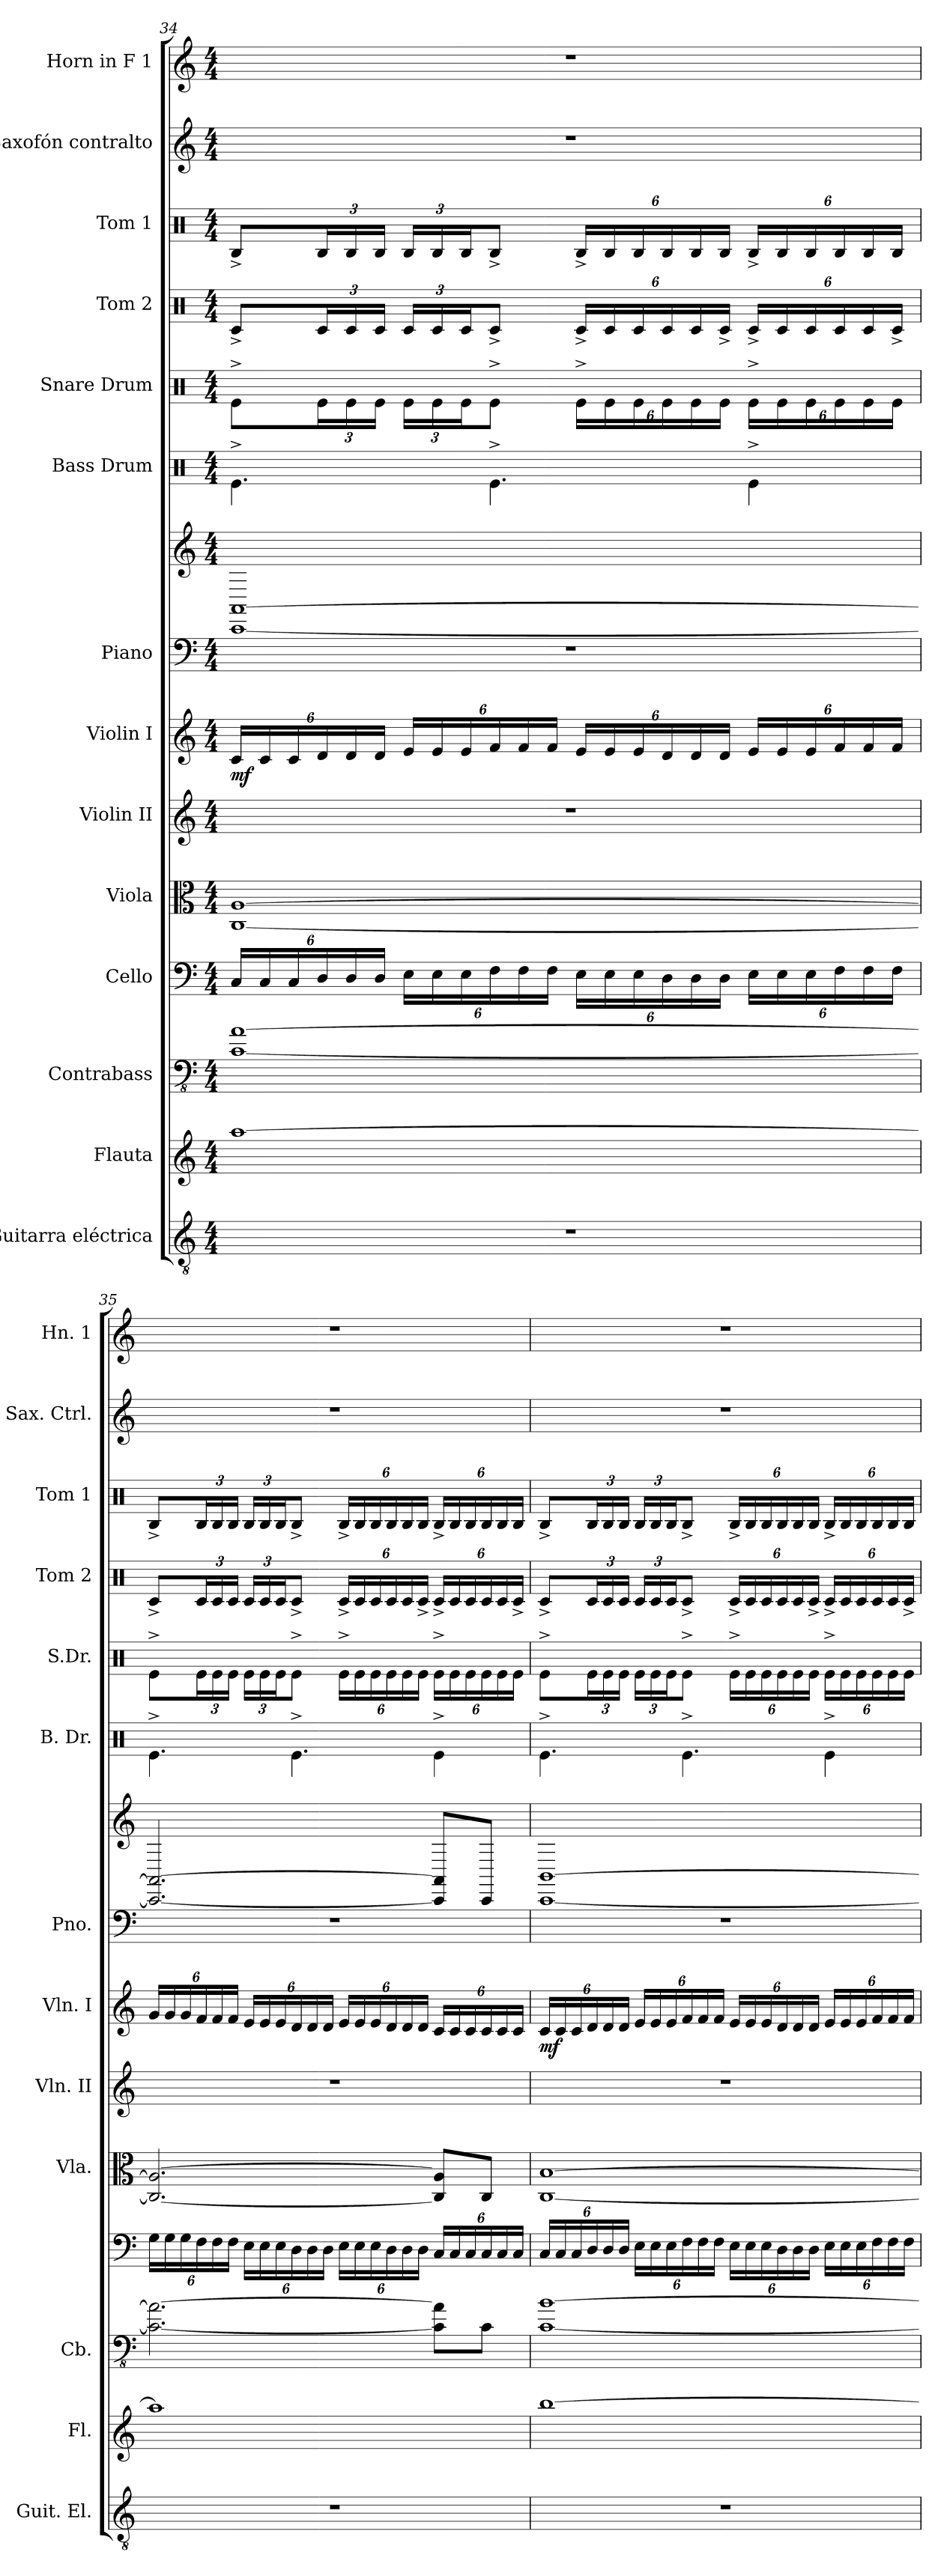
**kern	**kern	**kern	**kern	**kern	**kern	**kern	**dynam	**kern	**kern	**kern	**kern	**kern	**kern	**kern	**kern
*part14	*part13	*part12	*part11	*part10	*part9	*part8	*part8	*part7	*part7	*part6	*part5	*part4	*part3	*part2	*part1
*staff15	*staff14	*staff13	*staff12	*staff11	*staff10	*staff9	*staff9	*staff8	*staff7	*staff6	*staff5	*staff4	*staff3	*staff2	*staff1
*I"Guitarra eléctrica	*I"Flauta	*I"Contrabass	*I"Cello	*I"Viola	*I"Violin II	*I"Violin I	*	*I"Piano	*	*I"Bass Drum	*I"Snare Drum	*I"Tom 2	*I"Tom 1	*I"Saxofón contralto	*I"Horn in F 1
*I'Guit. El.	*I'Fl.	*I'Cb.	*	*I'Vla.	*I'Vln. II	*I'Vln. I	*	*I'Pno.	*	*I'B. Dr.	*I'S.Dr.	*I'Tom 2	*I'Tom 1	*I'Sax. Ctrl.	*I'Hn. 1
!!LO:PB:g=z
*clefGv2	*clefG2	*clefFv4	*clefF4	*clefC3	*clefG2	*clefG2	*	*clefF4	*clefG2	*clefX	*clefX	*clefX	*clefX	*clefG2	*clefG2
*	*	*ITrd7c12	*	*	*	*	*	*	*	*	*	*	*	*ITrd5c9	*ITrd4c7
*k[]	*k[]	*k[]	*k[]	*k[]	*k[]	*k[]	*	*k[]	*k[]	*k[]	*k[]	*k[]	*k[]	*k[b-e-a-]	*k[b-]
*M4/4	*M4/4	*M4/4	*M4/4	*M4/4	*M4/4	*M4/4	*	*M4/4	*M4/4	*M4/4	*M4/4	*M4/4	*M4/4	*M4/4	*M4/4
*	*	*	*Xbrackettup	*	*	*Xbrackettup	*	*	*	*	*	*	*	*	*
=34	=34	=34	=34	=34	=34	=34	=34	=34	=34	=34	=34	=34	=34	=34	=34
!	!	!	!	!	!	!	!LO:DY:b	!	!	!	!	!	!	!	!
1r	[1aa	[1CC [1AA	24C/LL	[1C [1A	1r	24c/LL	mf	1r	[1CC [1AA	4.Re^\	8Re^\L	8Rc^/L	8RB^/L	1r	1r
.	.	.	24C/	.	.	24c/	.	.	.	.	.	.	.	.	.
.	.	.	24C/	.	.	24c/	.	.	.	.	.	.	.	.	.
*	*	*	*	*	*	*	*	*	*	*	*Xbrackettup	*Xbrackettup	*Xbrackettup	*	*
.	.	.	24D/	.	.	24d/	.	.	.	.	24Re\L	24Rc/L	24RB/L	.	.
.	.	.	24D/	.	.	24d/	.	.	.	.	24Re\	24Rc/	24RB/	.	.
.	.	.	24D/JJ	.	.	24d/JJ	.	.	.	.	24Re\JJ	24Rc/JJ	24RB/JJ	.	.
.	.	.	24E\LL	.	.	24e/LL	.	.	.	.	24Re\LL	24Rc/LL	24RB/LL	.	.
.	.	.	24E\	.	.	24e/	.	.	.	.	24Re\	24Rc/	24RB/	.	.
.	.	.	24E\	.	.	24e/	.	.	.	.	24Re\J	24Rc/J	24RB/J	.	.
.	.	.	24F\	.	.	24f/	.	.	.	4.Re^\	8Re^\J	8Rc^/J	8RB^/J	.	.
.	.	.	24F\	.	.	24f/	.	.	.	.	.	.	.	.	.
.	.	.	24F\JJ	.	.	24f/JJ	.	.	.	.	.	.	.	.	.
.	.	.	24E\LL	.	.	24e/LL	.	.	.	.	24Re^\LL	24Rc^/LL	24RB^/LL	.	.
.	.	.	24E\	.	.	24e/	.	.	.	.	24Re\	24Rc/	24RB/	.	.
.	.	.	24E\	.	.	24e/	.	.	.	.	24Re\	24Rc/	24RB/	.	.
.	.	.	24D\	.	.	24d/	.	.	.	.	24Re\	24Rc/	24RB/	.	.
.	.	.	24D\	.	.	24d/	.	.	.	.	24Re\	24Rc/	24RB/	.	.
.	.	.	24D\JJ	.	.	24d/JJ	.	.	.	.	24Re\JJ	24Rc^/JJ	24RB/JJ	.	.
.	.	.	24E\LL	.	.	24e/LL	.	.	.	4Re^\	24Re^\LL	24Rc^/LL	24RB^/LL	.	.
.	.	.	24E\	.	.	24e/	.	.	.	.	24Re\	24Rc/	24RB/	.	.
.	.	.	24E\	.	.	24e/	.	.	.	.	24Re\	24Rc/	24RB/	.	.
.	.	.	24F\	.	.	24f/	.	.	.	.	24Re\	24Rc/	24RB/	.	.
.	.	.	24F\	.	.	24f/	.	.	.	.	24Re\	24Rc/	24RB/	.	.
.	.	.	24F\JJ	.	.	24f/JJ	.	.	.	.	24Re\JJ	24Rc^/JJ	24RB/JJ	.	.
!!LO:PB:g=z
=35	=35	=35	=35	=35	=35	=35	=35	=35	=35	=35	=35	=35	=35	=35	=35
1r	1aa]	2.CC\_ 2.AA\_	24G\LL	2.C/_ 2.A/_	1r	24g/LL	.	1r	2.CC/_ 2.AA/_	4.Re^\	8Re^\L	8Rc^/L	8RB^/L	1r	1r
.	.	.	24G\	.	.	24g/	.	.	.	.	.	.	.	.	.
.	.	.	24G\	.	.	24g/	.	.	.	.	.	.	.	.	.
.	.	.	24F\	.	.	24f/	.	.	.	.	24Re\L	24Rc/L	24RB/L	.	.
.	.	.	24F\	.	.	24f/	.	.	.	.	24Re\	24Rc/	24RB/	.	.
.	.	.	24F\JJ	.	.	24f/JJ	.	.	.	.	24Re\JJ	24Rc/JJ	24RB/JJ	.	.
.	.	.	24E\LL	.	.	24e/LL	.	.	.	.	24Re\LL	24Rc/LL	24RB/LL	.	.
.	.	.	24E\	.	.	24e/	.	.	.	.	24Re\	24Rc/	24RB/	.	.
.	.	.	24E\	.	.	24e/	.	.	.	.	24Re\J	24Rc/J	24RB/J	.	.
.	.	.	24D\	.	.	24d/	.	.	.	4.Re^\	8Re^\J	8Rc^/J	8RB^/J	.	.
.	.	.	24D\	.	.	24d/	.	.	.	.	.	.	.	.	.
.	.	.	24D\JJ	.	.	24d/JJ	.	.	.	.	.	.	.	.	.
.	.	.	24E\LL	.	.	24e/LL	.	.	.	.	24Re^\LL	24Rc^/LL	24RB^/LL	.	.
.	.	.	24E\	.	.	24e/	.	.	.	.	24Re\	24Rc/	24RB/	.	.
.	.	.	24E\	.	.	24e/	.	.	.	.	24Re\	24Rc/	24RB/	.	.
.	.	.	24D\	.	.	24d/	.	.	.	.	24Re\	24Rc/	24RB/	.	.
.	.	.	24D\	.	.	24d/	.	.	.	.	24Re\	24Rc/	24RB/	.	.
.	.	.	24D\JJ	.	.	24d/JJ	.	.	.	.	24Re\JJ	24Rc^/JJ	24RB/JJ	.	.
.	.	8CC\] 8AA\]L	24C/LL	8C/] 8A/]L	.	24c/LL	.	.	8CC/] 8AA/]L	4Re^\	24Re^\LL	24Rc^/LL	24RB^/LL	.	.
.	.	.	24C/	.	.	24c/	.	.	.	.	24Re\	24Rc/	24RB/	.	.
.	.	.	24C/	.	.	24c/	.	.	.	.	24Re\	24Rc/	24RB/	.	.
.	.	8CC\J	24C/	8C/J	.	24c/	.	.	8CC/J	.	24Re\	24Rc/	24RB/	.	.
.	.	.	24C/	.	.	24c/	.	.	.	.	24Re\	24Rc/	24RB/	.	.
.	.	.	24C/JJ	.	.	24c/JJ	.	.	.	.	24Re\JJ	24Rc^/JJ	24RB/JJ	.	.
=36	=36	=36	=36	=36	=36	=36	=36	=36	=36	=36	=36	=36	=36	=36	=36
!	!	!	!	!	!	!	!LO:DY:b	!	!	!	!	!	!	!	!
1r	[1bb	[1CC [1BB	24C/LL	[1C [1B	1r	24c/LL	mf	1r	[1CC [1BB	4.Re^\	8Re^\L	8Rc^/L	8RB^/L	1r	1r
.	.	.	24C/	.	.	24c/	.	.	.	.	.	.	.	.	.
.	.	.	24C/	.	.	24c/	.	.	.	.	.	.	.	.	.
.	.	.	24D/	.	.	24d/	.	.	.	.	24Re\L	24Rc/L	24RB/L	.	.
.	.	.	24D/	.	.	24d/	.	.	.	.	24Re\	24Rc/	24RB/	.	.
.	.	.	24D/JJ	.	.	24d/JJ	.	.	.	.	24Re\JJ	24Rc/JJ	24RB/JJ	.	.
.	.	.	24E\LL	.	.	24e/LL	.	.	.	.	24Re\LL	24Rc/LL	24RB/LL	.	.
.	.	.	24E\	.	.	24e/	.	.	.	.	24Re\	24Rc/	24RB/	.	.
.	.	.	24E\	.	.	24e/	.	.	.	.	24Re\J	24Rc/J	24RB/J	.	.
.	.	.	24F\	.	.	24f/	.	.	.	4.Re^\	8Re^\J	8Rc^/J	8RB^/J	.	.
.	.	.	24F\	.	.	24f/	.	.	.	.	.	.	.	.	.
.	.	.	24F\JJ	.	.	24f/JJ	.	.	.	.	.	.	.	.	.
.	.	.	24E\LL	.	.	24e/LL	.	.	.	.	24Re^\LL	24Rc^/LL	24RB^/LL	.	.
.	.	.	24E\	.	.	24e/	.	.	.	.	24Re\	24Rc/	24RB/	.	.
.	.	.	24E\	.	.	24e/	.	.	.	.	24Re\	24Rc/	24RB/	.	.
.	.	.	24D\	.	.	24d/	.	.	.	.	24Re\	24Rc/	24RB/	.	.
.	.	.	24D\	.	.	24d/	.	.	.	.	24Re\	24Rc/	24RB/	.	.
.	.	.	24D\JJ	.	.	24d/JJ	.	.	.	.	24Re\JJ	24Rc^/JJ	24RB/JJ	.	.
.	.	.	24E\LL	.	.	24e/LL	.	.	.	4Re^\	24Re^\LL	24Rc^/LL	24RB^/LL	.	.
.	.	.	24E\	.	.	24e/	.	.	.	.	24Re\	24Rc/	24RB/	.	.
.	.	.	24E\	.	.	24e/	.	.	.	.	24Re\	24Rc/	24RB/	.	.
.	.	.	24F\	.	.	24f/	.	.	.	.	24Re\	24Rc/	24RB/	.	.
.	.	.	24F\	.	.	24f/	.	.	.	.	24Re\	24Rc/	24RB/	.	.
.	.	.	24F\JJ	.	.	24f/JJ	.	.	.	.	24Re\JJ	24Rc^/JJ	24RB/JJ	.	.
=	=	=	=	=	=	=	=	=	=	=	=	=	=	=	=
*-	*-	*-	*-	*-	*-	*-	*-	*-	*-	*-	*-	*-	*-	*-	*-
